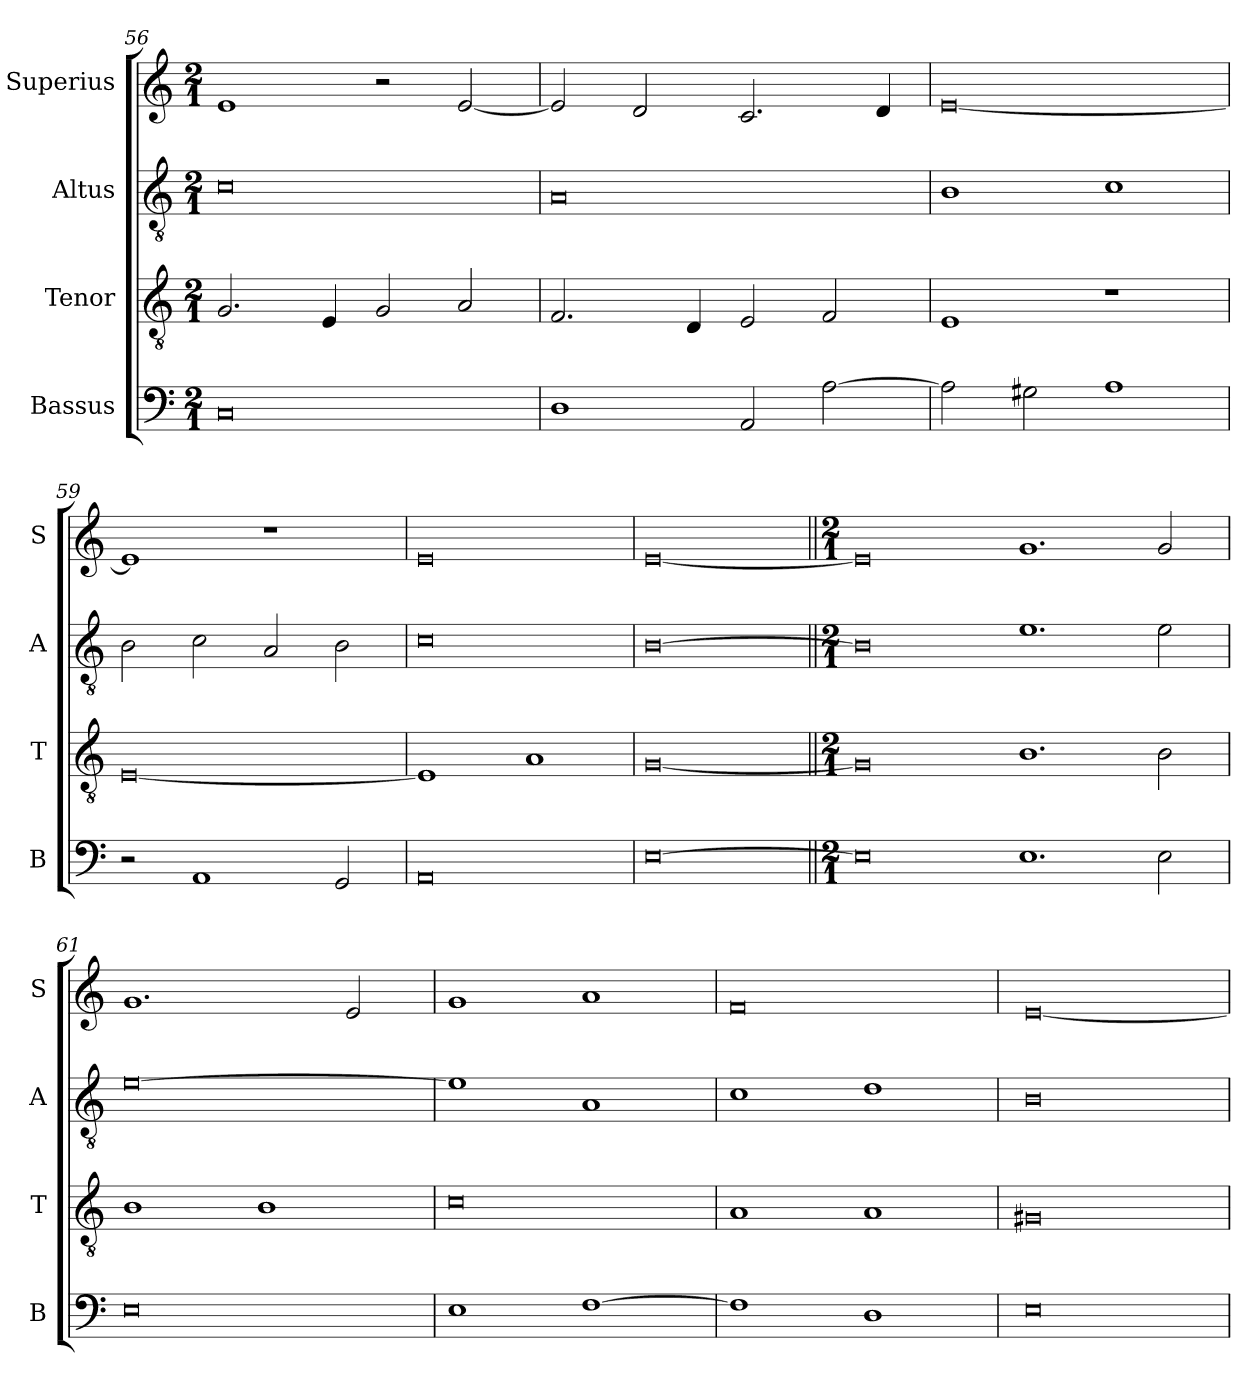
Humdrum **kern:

**kern	**kern	**kern	**kern
*part4	*part3	*part2	*part1
*staff4	*staff3	*staff2	*staff1
*I"Bassus	*I"Tenor	*I"Altus	*I"Superius
*I'B	*I'T	*I'A	*I'S
*clefF4	*clefGv2	*clefGv2	*clefG2
*k[]	*k[]	*k[]	*k[]
*C:	*C:	*C:	*C:
*M2/1	*M2/1	*M2/1	*M2/1
=56	=56	=56	=56
0C	2.G	0c	1e
.	4E	.	.
.	2G	.	2r
.	2A	.	[2e
=57	=57	=57	=57
1D	2.F	0A	2e]
.	.	.	2d
.	4D	.	.
2AA	2E	.	2.c
[2A	2F	.	.
.	.	.	4d
=58	=58	=58	=58
2A]	1E	1B	[0e
2G#X	.	.	.
1A	1r	1c	.
=59	=59	=59	=59
2r	[0E	2B	1e]
1AA	.	2c	.
.	.	2A	1r
2GG	.	2B	.
=60	=60	=60	=60
0AA	1E]	0c	0e
.	1A	.	.
=	=	=	=
[0E	[0G	[0B	[0e
=||	=||	=||	=||
*M2/1	*M2/1	*M2/1	*M2/1
0E]	0G]	0B]	0e]
1.E	1.B	1.e	1.g
2E	2B	2e	2g
=61	=61	=61	=61
0E	1B	[0e	1.g
.	1B	.	.
.	.	.	2e
=62	=62	=62	=62
1E	0c	1e]	1g
[1F	.	1A	1a
=63	=63	=63	=63
1F]	1A	1c	0f
1D	1A	1d	.
=64	=64	=64	=64
0E	0G#X	0B	[0e
=	=	=	=
*-	*-	*-	*-
